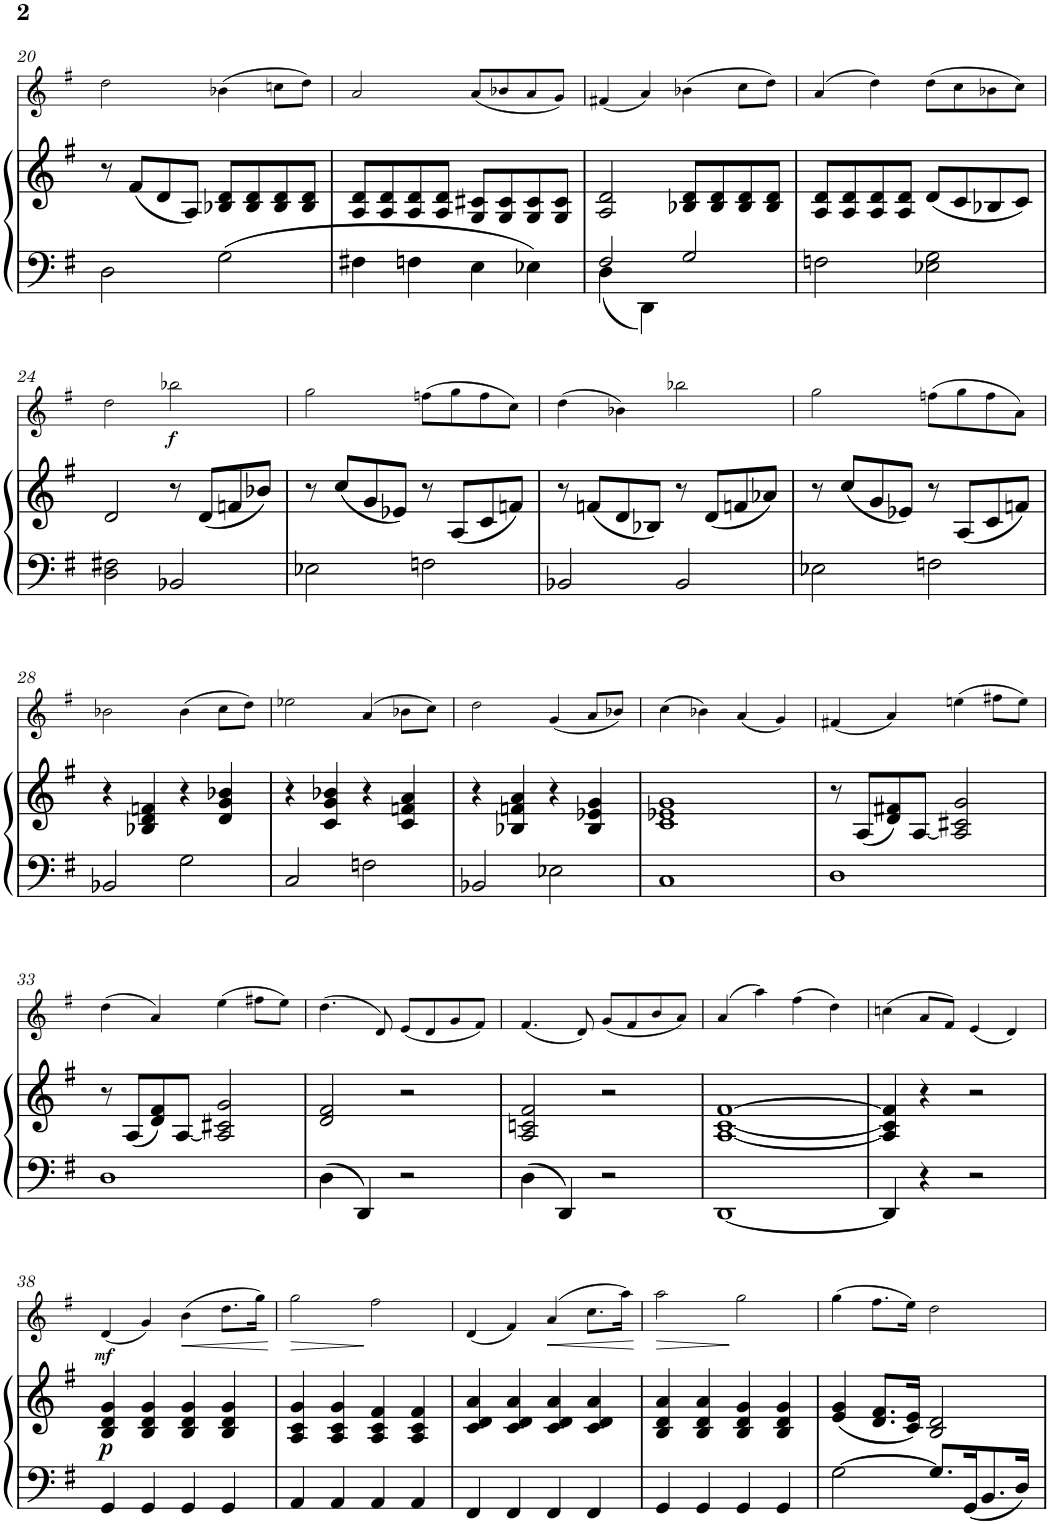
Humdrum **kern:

**kern	**kern	**dynam	**kern	**dynam
*part2	*part2	*part2	*part1	*part1
*staff3	*staff2	*staff2/3	*staff1	*staff1
*I"Piano	*	*	*I"Violin	*
*I'Pno	*	*	*I'Vln	*
!!LO:PB:g=z
*clefF4	*clefG2	*	*clefG2	*
*k[f#]	*k[f#]	*	*k[f#]	*
*M4/4	*M4/4	*	*M4/4	*
=20	=20	=20	=20	=20
2D\	8r	.	2dd\	.
.	(8f#/L	.	.	.
.	8d/	.	.	.
.	8A/J)	.	.	.
2G\	8B-X/ 8d/L	.	(4b-X\	.
.	8B-/ 8d/	.	.	.
.	8B-/ 8d/	.	8ccn\L	.
.	8B-/ 8d/J	.	8dd\J)	.
=21	=21	=21	=21	=21
4F#X\	8A/ 8d/L	.	2a/	.
.	8A/ 8d/	.	.	.
4Fn\	8A/ 8d/	.	.	.
.	8A/ 8d/J	.	.	.
4E\	8G/ 8c#X/L	.	(8a/L	.
.	8G/ 8c#/	.	8b-X/	.
4E-X\	8G/ 8c#/	.	8a/	.
.	8G/ 8c#/J	.	8g/J)	.
=22	=22	=22	=22	=22
*^	*	*	*	*
2F#/	4D\	2A/ 2d/	.	(4f#X/	.
.	4DD\	.	.	4a/)	.
2G/	2ryy	8B-X/ 8d/L	.	(4b-X\	.
.	.	8B-/ 8d/	.	.	.
.	.	8B-/ 8d/	.	8cc\L	.
.	.	8B-/ 8d/J	.	8dd\J)	.
*v	*v	*	*	*	*
=23	=23	=23	=23	=23
2Fn\	8A/ 8d/L	.	(4a/	.
.	8A/ 8d/	.	.	.
.	8A/ 8d/	.	4dd\)	.
.	8A/ 8d/J	.	.	.
2E-X\ 2G\	(8d/L	.	(8dd\L	.
.	8c/	.	8cc\	.
.	8B-X/	.	8b-X\	.
.	8c/J)	.	8cc\J)	.
!!LO:LB:g=z
=24	=24	=24	=24	=24
2D\ 2F#X\	2d/	.	2dd\	.
!	!	!	!	!LO:DY:b
2BB-X/	8r	.	2bb-X\	f
.	(8d/L	.	.	.
.	8fn/	.	.	.
.	8b-X/J)	.	.	.
=25	=25	=25	=25	=25
2E-X\	8r	.	2gg\	.
.	(8cc/L	.	.	.
.	8g/	.	.	.
.	8e-X/J)	.	.	.
2Fn\	8r	.	(8ffn\L	.
.	(8A/L	.	8gg\	.
.	8c/	.	8ff\	.
.	8fn/J)	.	8cc\J)	.
=26	=26	=26	=26	=26
2BB-X/	8r	.	(4dd\	.
.	(8fn/L	.	.	.
.	8d/	.	4b-X\)	.
.	8B-X/J)	.	.	.
2BB-/	8r	.	2bb-X\	.
.	(8d/L	.	.	.
.	8fn/	.	.	.
.	8a-X/J)	.	.	.
=27	=27	=27	=27	=27
2E-X\	8r	.	2gg\	.
.	(8cc/L	.	.	.
.	8g/	.	.	.
.	8e-X/J)	.	.	.
2Fn\	8r	.	(8ffn\L	.
.	(8A/L	.	8gg\	.
.	8c/	.	8ff\	.
.	8fn/J)	.	8a\J)	.
!!LO:LB:g=z
=28	=28	=28	=28	=28
2BB-X/	4r	.	2b-X\	.
.	4B-X/ 4d/ 4fn/	.	.	.
2G\	4r	.	(4b-\	.
.	4d/ 4g/ 4b-X/	.	8cc\L	.
.	.	.	8dd\J)	.
=29	=29	=29	=29	=29
2C/	4r	.	2ee-X\	.
.	4c/ 4g/ 4b-X/	.	.	.
2Fn\	4r	.	(4a/	.
.	4c/ 4fn/ 4a/	.	8b-X\L	.
.	.	.	8cc\J)	.
=30	=30	=30	=30	=30
2BB-X/	4r	.	2dd\	.
.	4B-X/ 4fn/ 4a/	.	.	.
2E-X\	4r	.	(4g/	.
.	4B-/ 4e-X/ 4g/	.	8a/L	.
.	.	.	8b-X/J)	.
=31	=31	=31	=31	=31
1C	1c 1e-X 1g	.	(4cc\	.
.	.	.	4b-X\)	.
.	.	.	(4a/	.
.	.	.	4g/)	.
=32	=32	=32	=32	=32
1D	8r	.	(4f#X/	.
.	(8A/L	.	.	.
.	8d/ 8f#X/)	.	4a/)	.
.	[8A/J	.	.	.
.	2A/] 2c#X/ 2g/	.	(4een\	.
.	.	.	8ff#X\L	.
.	.	.	8ee\J)	.
!!LO:LB:g=z
=33	=33	=33	=33	=33
1D	8r	.	(4dd\	.
.	(8A/L	.	.	.
.	8d/ 8f#/)	.	4a/)	.
.	[8A/J	.	.	.
.	2A/] 2c#X/ 2g/	.	(4ee\	.
.	.	.	8ff#X\L	.
.	.	.	8ee\J)	.
=34	=34	=34	=34	=34
4D\	2d/ 2f#/	.	(4.dd\	.
4DD/	.	.	.	.
.	.	.	8d/)	.
2r	2r	.	(8e/L	.
.	.	.	8d/	.
.	.	.	8g/	.
.	.	.	8f#/J)	.
=35	=35	=35	=35	=35
4D\	2A/ 2cn/ 2f#/	.	(4.f#/	.
4DD/	.	.	.	.
.	.	.	8d/)	.
2r	2r	.	(8g/L	.
.	.	.	8f#/	.
.	.	.	8b/	.
.	.	.	8a/J)	.
=36	=36	=36	=36	=36
[1DD	[1A [1c [1f#	.	(4a/	.
.	.	.	4aa\)	.
.	.	.	(4ff#\	.
.	.	.	4dd\)	.
=37	=37	=37	=37	=37
4DD/]	4A/] 4c/] 4f#/]	.	(4ccn\	.
4r	4r	.	8a/L	.
.	.	.	8f#/J)	.
2r	2r	.	(4e/	.
.	.	.	4d/)	.
!!LO:LB:g=z
=38	=38	=38	=38	=38
!	!	!LO:DY:b	!	!LO:DY:b
4GG/	4B/ 4d/ 4g/	p	(4d/	mf
4GG/	4B/ 4d/ 4g/	.	4g/)	.
!	!	!	!	!LO:HP:b
4GG/	4B/ 4d/ 4g/	.	(4b\	<
4GG/	4B/ 4d/ 4g/	.	8.dd\L	.
.	.	.	16gg\Jk)	.
.	.	.	.	[
=39	=39	=39	=39	=39
!	!	!	!	!LO:HP:b
4AA/	4A/ 4c/ 4g/	.	2gg\	>
4AA/	4A/ 4c/ 4g/	.	.	.
4AA/	4A/ 4c/ 4f#/	.	2ff#\	]
4AA/	4A/ 4c/ 4f#/	.	.	.
=40	=40	=40	=40	=40
4FF#/	4c/ 4d/ 4a/	.	(4d/	.
4FF#/	4c/ 4d/ 4a/	.	4f#/)	.
!	!	!	!	!LO:HP:b
4FF#/	4c/ 4d/ 4a/	.	(4a/	<
4FF#/	4c/ 4d/ 4a/	.	8.cc\L	.
.	.	.	16aa\Jk)	.
.	.	.	.	[
=41	=41	=41	=41	=41
!	!	!	!	!LO:HP:b
4GG/	4B/ 4d/ 4a/	.	2aa\	>
4GG/	4B/ 4d/ 4a/	.	.	.
4GG/	4B/ 4d/ 4g/	.	2gg\	]
4GG/	4B/ 4d/ 4g/	.	.	.
=42	=42	=42	=42	=42
[2G\	(4e/ 4g/	.	(4gg\	.
.	8.d/ 8.f#/L	.	8.ff#\L	.
.	16c/ 16e/Jk)	.	16ee\Jk)	.
8.G/L]	2B/ 2d/	.	2dd\	.
16GG/K	.	.	.	.
8.BB/	.	.	.	.
16D/Jk	.	.	.	.
=	=	=	=	=
*-	*-	*-	*-	*-
